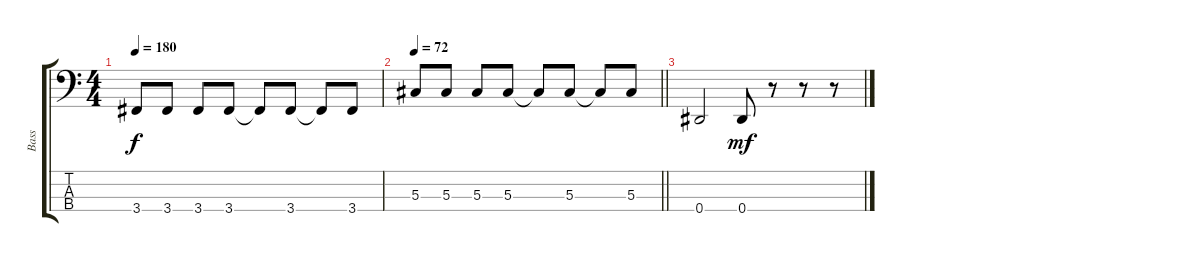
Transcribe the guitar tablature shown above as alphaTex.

\track ("Bass" "Bass") {instrument electricbasspick}
\staff {score tabs}
\tuning (Gb2 Db2 Ab1 Eb1) {hide}
\ts (4 4)
\tempo 180
\clef f4
\ks c
3.4.8{dy f} 3.4.8 3.4.8 3.4.8 3.4{t}.8 3.4.8 3.4{t}.8 3.4.8 |
\tempo 72
\barLineRight lightlight
5.3.8 5.3.8 5.3.8 5.3.8 5.3{t}.8 5.3.8 5.3{t}.8 5.3.8 |
0.4.2 0.4.8{dy mf} r.8 r.8 r.8
